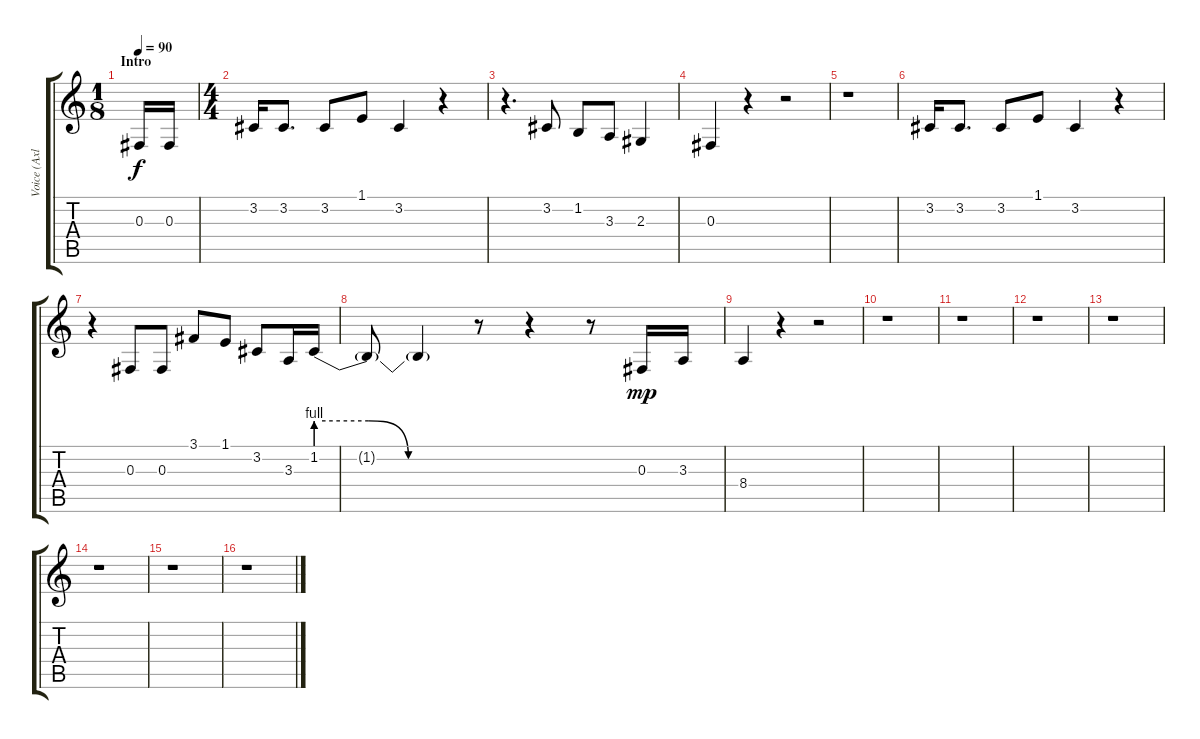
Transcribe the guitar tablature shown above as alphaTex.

\track ("Voice (Axl)" "Voice (Axl") {instrument lead2sawtooth}
\staff {score tabs}
\tuning (Eb4 Bb3 Gb3 Db3 Ab2 Eb2) {hide}
\ts (1 8)
\section ("" "Intro")
\tempo 90
\clef g2
\ks c
0.3.16{dy f instrument lead2sawtooth} 0.3.16 |
\ts (4 4)
3.2.16 3.2.8{d} 3.2.8 1.1.8 3.2.4 r.4 |
r.4{d} 3.2.8 1.2.8 3.3.8 2.3.4 |
0.3.4 r.4 r.2 |
r.1 |
3.2.16 3.2.8{d} 3.2.8 1.1.8 3.2.4 r.4 |
r.4 0.3.8 0.3.8 3.1.8 1.1.8 3.2.8 3.3.16 1.2{be (custom 0 4 20 4 35 0 60 0)}.16 |
1.2{t}.8 1.2{t}.4 r.8 r.4 r.8 0.3.16{dy mp} 3.3.16 |
8.4.4 r.4 r.2 |
r.1 |
r.1 |
r.1 |
r.1 |
r.1 |
r.1 |
r.1
